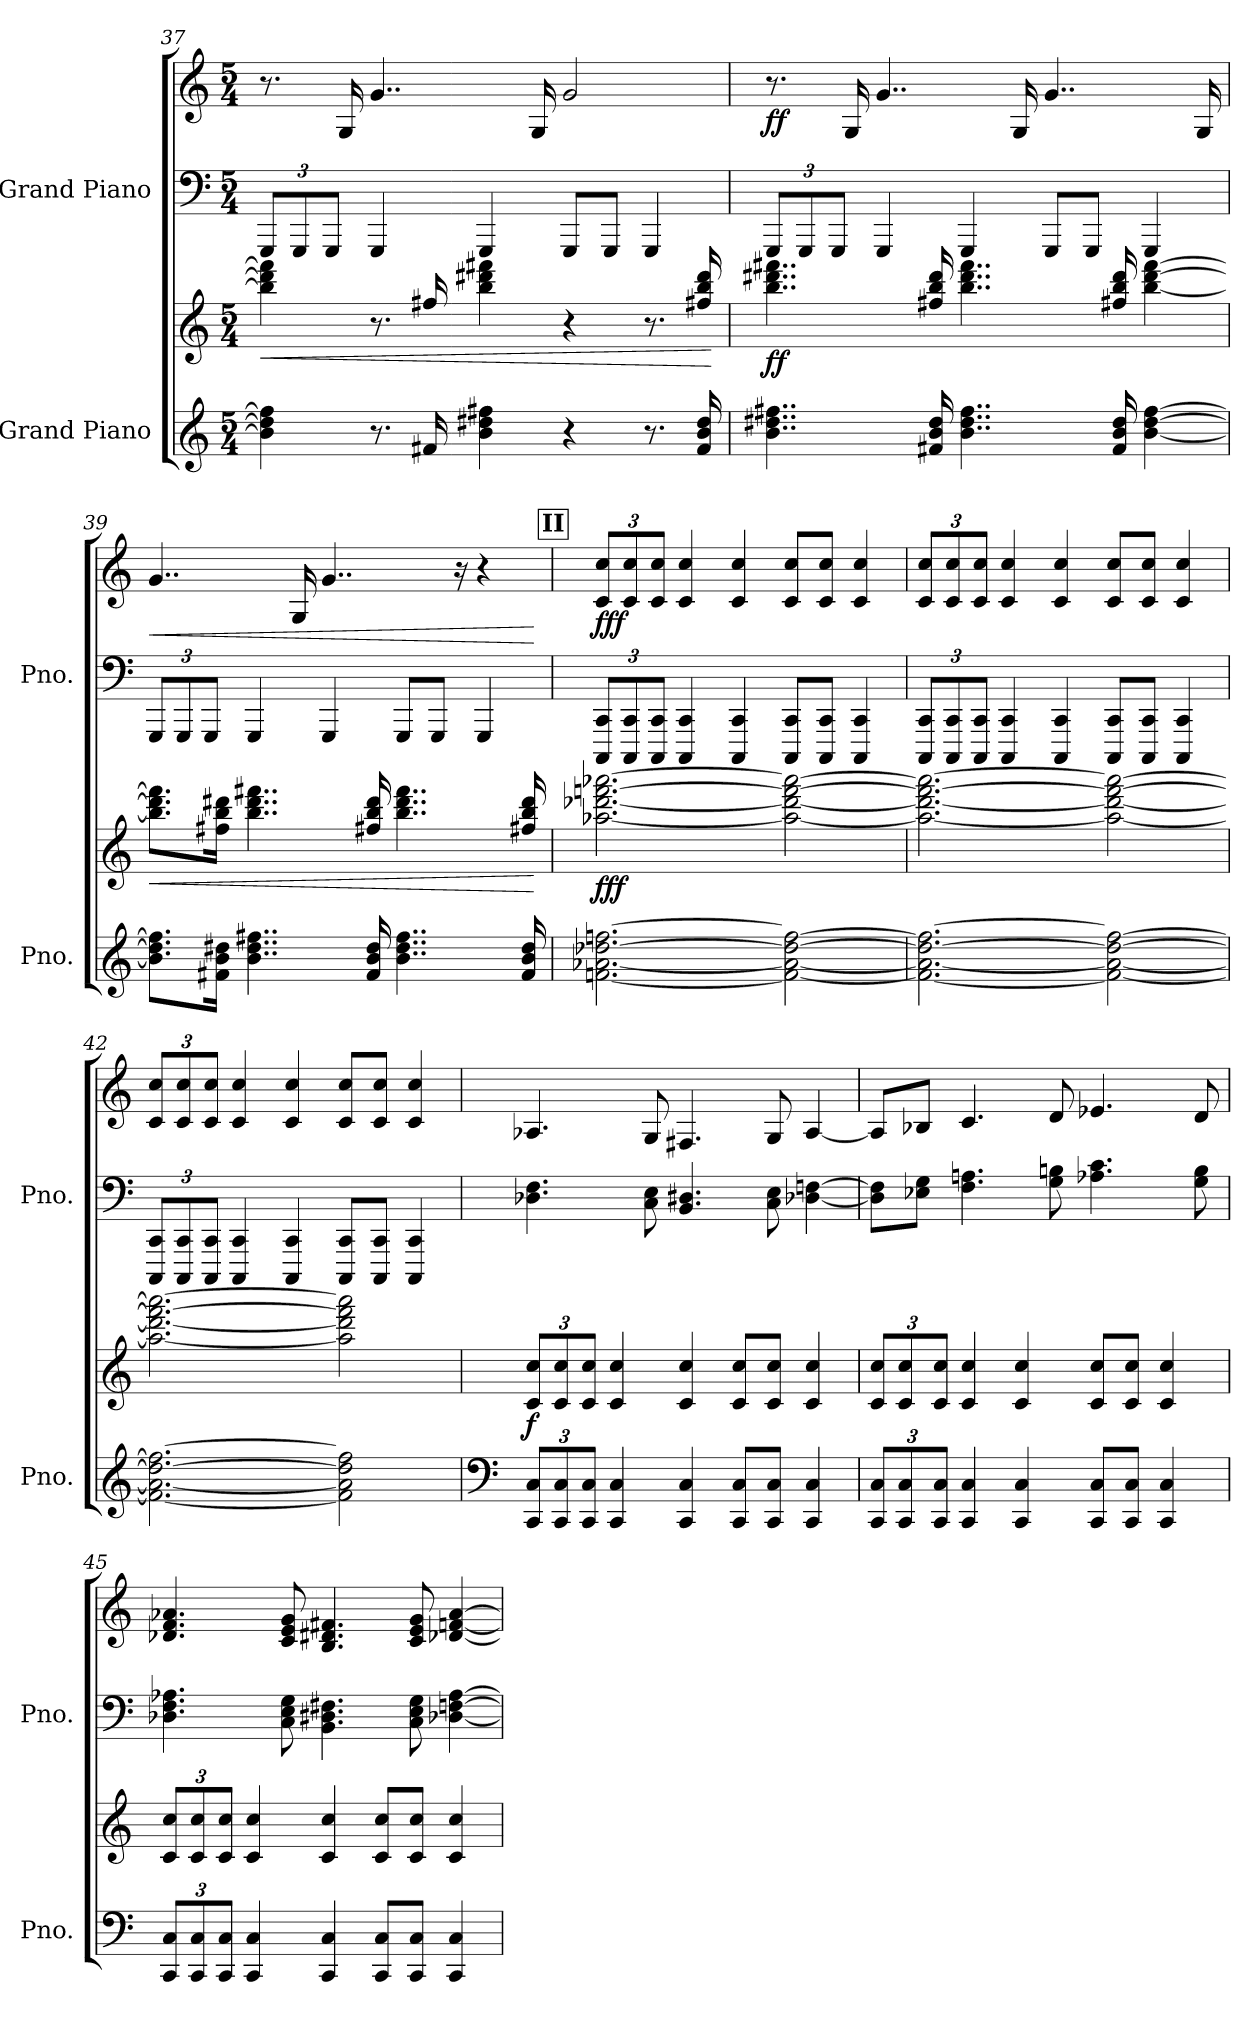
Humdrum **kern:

**kern	**kern	**dynam	**kern	**kern	**dynam
*part2	*part2	*part2	*part1	*part1	*part1
*staff4	*staff3	*staff3/4	*staff2	*staff1	*staff1/2
*I"Grand Piano	*	*	*I"Grand Piano	*	*
*I'Pno.	*	*	*I'Pno.	*	*
*clefG2	*clefG2	*	*clefF4	*clefG2	*
*k[]	*k[]	*	*k[]	*k[]	*
*M5/4	*M5/4	*	*M5/4	*M5/4	*
=37	=37	=37	=37	=37	=37
!	!	!LO:HP:b	!	!	!
*	*	*	*Xbrackettup	*	*
4b\] 4dd#\] 4ff#\]	4bb\] 4ddd#\] 4fff#\]	<	12GGG/L	8.r	.
.	.	.	12GGG/	.	.
.	.	.	12GGG/J	.	.
.	.	.	.	16G/	.
8.r	8.r	.	4GGG/	4..g/	.
16f#X/	16ff#X/	.	.	.	.
4b\ 4dd#X\ 4ff#X\	4bb\ 4ddd#X\ 4fff#X\	.	4GGG/	.	.
.	.	.	.	16G/	.
4r	4r	.	8GGG/L	2g/	.
.	.	.	8GGG/J	.	.
8.r	8.r	.	4GGG/	.	.
16f#/ 16b/ 16dd#/	16ff#X/ 16bb/ 16ddd#/	.	.	.	.
.	.	[	.	.	.
!!LO:LB:g=z
=38	=38	=38	=38	=38	=38
!	!	!LO:DY:b	!	!	!LO:DY:b
4..b\ 4..dd#X\ 4..ff#X\	4..bb\ 4..ddd#X\ 4..fff#X\	ff	12GGG/L	8.r	ff
.	.	.	12GGG/	.	.
.	.	.	12GGG/J	.	.
.	.	.	.	16G/	.
.	.	.	4GGG/	4..g/	.
16f#X/ 16b/ 16dd#/	16ff#X/ 16bb/ 16ddd#/	.	.	.	.
4..b\ 4..dd#\ 4..ff#\	4..bb\ 4..ddd#\ 4..fff#\	.	4GGG/	.	.
.	.	.	.	16G/	.
.	.	.	8GGG/L	4..g/	.
.	.	.	8GGG/J	.	.
16f#/ 16b/ 16dd#/	16ff#X/ 16bb/ 16ddd#/	.	.	.	.
[4b\ [4dd#\ [4ff#\	[4bb\ [4ddd#\ [4fff#\	.	4GGG/	.	.
.	.	.	.	16G/	.
=39	=39	=39	=39	=39	=39
!	!	!LO:HP:b	!	!	!LO:HP:b
8.b\] 8.dd#\] 8.ff#\]L	8.bb\] 8.ddd#\] 8.fff#\]L	<	12GGG/L	4..g/	<
.	.	.	12GGG/	.	.
.	.	.	12GGG/J	.	.
16f#X\ 16b\ 16dd#X\Jk	16ff#X\ 16bb\ 16ddd#X\Jk	.	.	.	.
4..b\ 4..dd#\ 4..ff#X\	4..bb\ 4..ddd#\ 4..fff#X\	.	4GGG/	.	.
.	.	.	.	16G/	.
.	.	.	4GGG/	4..g/	.
16f#/ 16b/ 16dd#/	16ff#X/ 16bb/ 16ddd#/	.	.	.	.
4..b\ 4..dd#\ 4..ff#\	4..bb\ 4..ddd#\ 4..fff#\	.	8GGG/L	.	.
.	.	.	8GGG/J	.	.
.	.	.	.	16r	.
.	.	.	4GGG/	4r	.
16f#/ 16b/ 16dd#/	16ff#X/ 16bb/ 16ddd#/	.	.	.	.
.	.	[	.	.	[
!!LO:REH:place=s1:a:B:fs=14:t=II
=40	=40	=40	=40	=40	=40
*	*	*	*	*Xbrackettup	*
!	!	!LO:DY:b	!	!	!LO:DY:b
[2.fn\ [2.a-X\ [2.dd-X\ [2.ffn\	[2.aa-X\ [2.ddd-X\ [2.fffn\ [2.aaa-X\	fff	12CCC/ 12CC/L	12c/ 12cc/L	fff
.	.	.	12CCC/ 12CC/	12c/ 12cc/	.
.	.	.	12CCC/ 12CC/J	12c/ 12cc/J	.
.	.	.	4CCC/ 4CC/	4c/ 4cc/	.
.	.	.	4CCC/ 4CC/	4c/ 4cc/	.
2f\_ 2a-\_ 2dd-\_ 2ff\_	2aa-\_ 2ddd-\_ 2fff\_ 2aaa-\_	.	8CCC/ 8CC/L	8c/ 8cc/L	.
.	.	.	8CCC/ 8CC/J	8c/ 8cc/J	.
.	.	.	4CCC/ 4CC/	4c/ 4cc/	.
!!LO:LB:g=z
=41	=41	=41	=41	=41	=41
2.fn\_ 2.a-\_ 2.dd-\_ 2.ffn\_	2.aa-\_ 2.ddd-\_ 2.fffn\_ 2.aaa-\_	.	12CCC/ 12CC/L	12c/ 12cc/L	.
.	.	.	12CCC/ 12CC/	12c/ 12cc/	.
.	.	.	12CCC/ 12CC/J	12c/ 12cc/J	.
.	.	.	4CCC/ 4CC/	4c/ 4cc/	.
.	.	.	4CCC/ 4CC/	4c/ 4cc/	.
2f\_ 2a-\_ 2dd-\_ 2ff\_	2aa-\_ 2ddd-\_ 2fff\_ 2aaa-\_	.	8CCC/ 8CC/L	8c/ 8cc/L	.
.	.	.	8CCC/ 8CC/J	8c/ 8cc/J	.
.	.	.	4CCC/ 4CC/	4c/ 4cc/	.
=42	=42	=42	=42	=42	=42
2.fn\_ 2.a-\_ 2.dd-\_ 2.ffn\_	2.aa-\_ 2.ddd-\_ 2.fffn\_ 2.aaa-\_	.	12CCC/ 12CC/L	12c/ 12cc/L	.
.	.	.	12CCC/ 12CC/	12c/ 12cc/	.
.	.	.	12CCC/ 12CC/J	12c/ 12cc/J	.
.	.	.	4CCC/ 4CC/	4c/ 4cc/	.
.	.	.	4CCC/ 4CC/	4c/ 4cc/	.
2f\] 2a-\] 2dd-\] 2ff\]	2aa-\] 2ddd-\] 2fff\] 2aaa-\]	.	8CCC/ 8CC/L	8c/ 8cc/L	.
.	.	.	8CCC/ 8CC/J	8c/ 8cc/J	.
.	.	.	4CCC/ 4CC/	4c/ 4cc/	.
=43	=43	=43	=43	=43	=43
*clefF4	*	*	*	*	*
*Xbrackettup	*Xbrackettup	*	*	*	*
!	!	!LO:DY:b	!	!	!
12CC/ 12C/L	12c/ 12cc/L	f	4.D-X\ 4.F\	4.A-X/	.
12CC/ 12C/	12c/ 12cc/	.	.	.	.
12CC/ 12C/J	12c/ 12cc/J	.	.	.	.
4CC/ 4C/	4c/ 4cc/	.	.	.	.
.	.	.	8C\ 8E\	8G/	.
4CC/ 4C/	4c/ 4cc/	.	4.BB/ 4.D#X/	4.F#X/	.
8CC/ 8C/L	8c/ 8cc/L	.	.	.	.
8CC/ 8C/J	8c/ 8cc/J	.	8C\ 8E\	8G/	.
4CC/ 4C/	4c/ 4cc/	.	[4D-X\ [4Fn\	[4A-/	.
!!LO:PB:g=z
=44	=44	=44	=44	=44	=44
12CC/ 12C/L	12c/ 12cc/L	.	8D-\] 8F\]L	8A-/L]	.
12CC/ 12C/	12c/ 12cc/	.	.	.	.
.	.	.	8E-X\ 8G\J	8B-X/J	.
12CC/ 12C/J	12c/ 12cc/J	.	.	.	.
4CC/ 4C/	4c/ 4cc/	.	4.F\ 4.An\	4.c/	.
4CC/ 4C/	4c/ 4cc/	.	.	.	.
.	.	.	8G\ 8Bn\	8d/	.
8CC/ 8C/L	8c/ 8cc/L	.	4.A-X\ 4.c\	4.e-X/	.
8CC/ 8C/J	8c/ 8cc/J	.	.	.	.
4CC/ 4C/	4c/ 4cc/	.	.	.	.
.	.	.	8G\ 8B\	8d/	.
=45	=45	=45	=45	=45	=45
12CC/ 12C/L	12c/ 12cc/L	.	4.D-X\ 4.F\ 4.A-X\	4.d-X/ 4.f/ 4.a-X/	.
12CC/ 12C/	12c/ 12cc/	.	.	.	.
12CC/ 12C/J	12c/ 12cc/J	.	.	.	.
4CC/ 4C/	4c/ 4cc/	.	.	.	.
.	.	.	8C\ 8E\ 8G\	8c/ 8e/ 8g/	.
4CC/ 4C/	4c/ 4cc/	.	4.BB\ 4.D#X\ 4.F#X\	4.B/ 4.d#X/ 4.f#X/	.
8CC/ 8C/L	8c/ 8cc/L	.	.	.	.
8CC/ 8C/J	8c/ 8cc/J	.	8C\ 8E\ 8G\	8c/ 8e/ 8g/	.
4CC/ 4C/	4c/ 4cc/	.	[4D-X\ [4Fn\ [4A-\	[4d-X/ [4fn/ [4a-/	.
=	=	=	=	=	=
*-	*-	*-	*-	*-	*-
